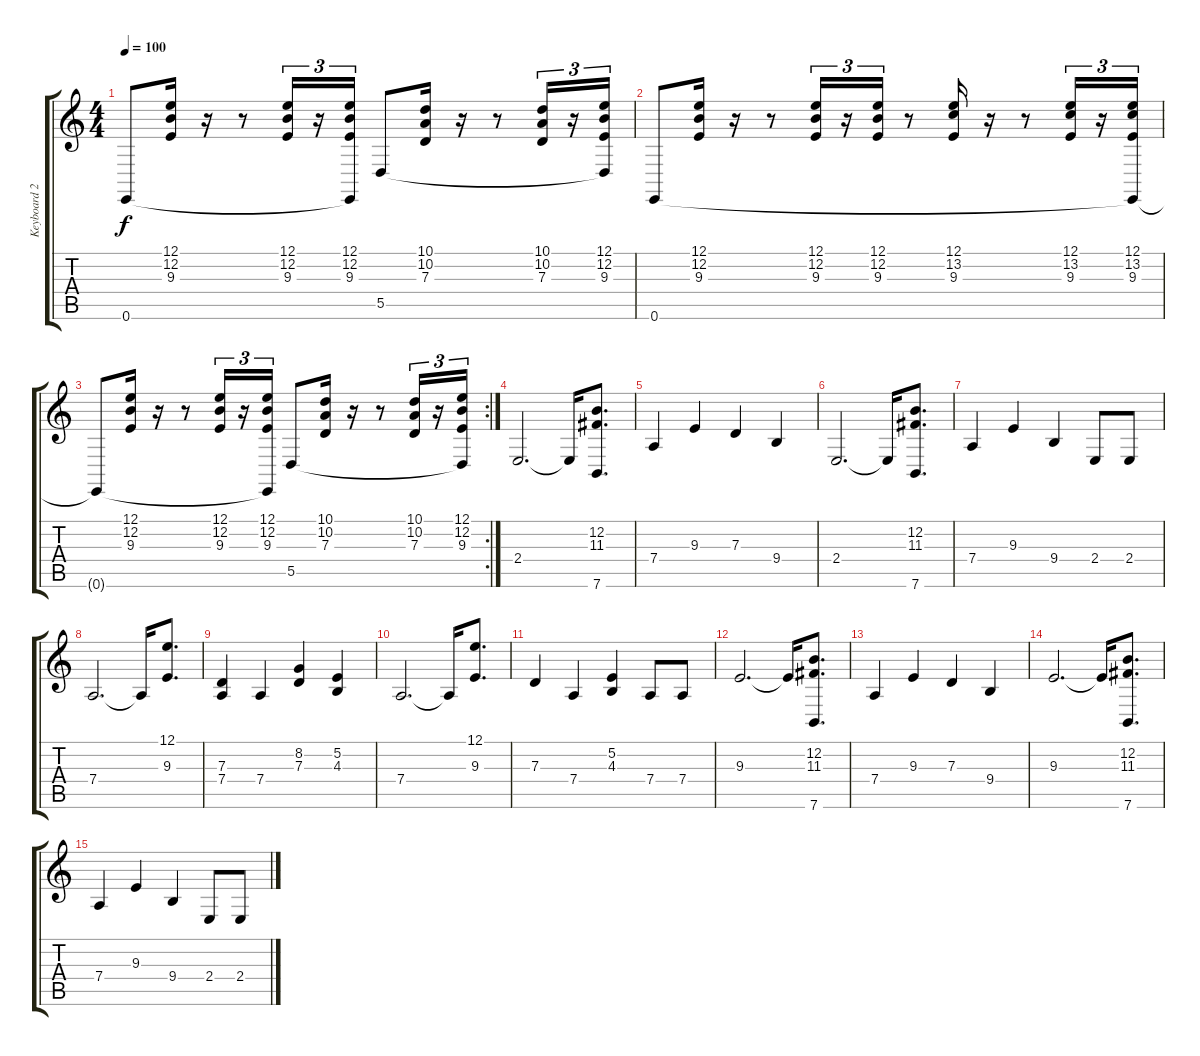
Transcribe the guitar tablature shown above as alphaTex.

\track ("Keyboard 2" "Keyboard 2") {instrument choiraahs}
\staff {score tabs}
\tuning (E4 B3 G3 D3 A2 E2) {hide}
\ts (4 4)
\tempo 100
\clef g2
\ks c
0.6{t}.8{dy f} (12.1 12.2 9.3).16 r.16 r.8 (12.1 12.2 9.3).16{tu (3 2)} r.16{tu (3 2)} (12.1 12.2 9.3 0.6{t}).16{tu (3 2)} 5.5.8 (10.1 10.2 7.3).16 r.16 r.8 (10.1 10.2 7.3).16{tu (3 2)} r.16{tu (3 2)} (12.1 12.2 9.3 5.5{t}).16{tu (3 2)} |
0.6.8 (12.1 12.2 9.3).16 r.16 r.8 (12.1 12.2 9.3).16{tu (3 2)} r.16{tu (3 2)} (12.1 12.2 9.3).16{tu (3 2)} r.8 (12.1 13.2 9.3).16 r.16 r.8 (12.1 13.2 9.3).16{tu (3 2)} r.16{tu (3 2)} (12.1 13.2 9.3 0.6{t}).16{tu (3 2)} |
\rc 2
0.6{t}.8 (12.1 12.2 9.3).16 r.16 r.8 (12.1 12.2 9.3).16{tu (3 2)} r.16{tu (3 2)} (12.1 12.2 9.3 0.6{t}).16{tu (3 2)} 5.5.8 (10.1 10.2 7.3).16 r.16 r.8 (10.1 10.2 7.3).16{tu (3 2)} r.16{tu (3 2)} (12.1 12.2 9.3 5.5{t}).16{tu (3 2)} |
2.4.2{d} 2.4{t}.16 (12.2 11.3 7.6).8{d} |
7.4.4 9.3.4 7.3.4 9.4.4 |
2.4.2{d} 2.4{t}.16 (12.2 11.3 7.6).8{d} |
7.4.4 9.3.4 9.4.4 2.4.8 2.4.8 |
7.4.2{d} 7.4{t}.16 (12.1 9.3).8{d} |
(7.3 7.4).4 7.4.4 (8.2 7.3).4 (5.2 4.3).4 |
7.4.2{d} 7.4{t}.16 (12.1 9.3).8{d} |
7.3.4 7.4.4 (5.2 4.3).4 7.4.8 7.4.8 |
9.3.2{d} 9.3{t}.16 (12.2 11.3 7.6).8{d} |
7.4.4 9.3.4 7.3.4 9.4.4 |
9.3.2{d} 9.3{t}.16 (12.2 11.3 7.6).8{d} |
7.4.4 9.3.4 9.4.4 2.4.8 2.4.8
